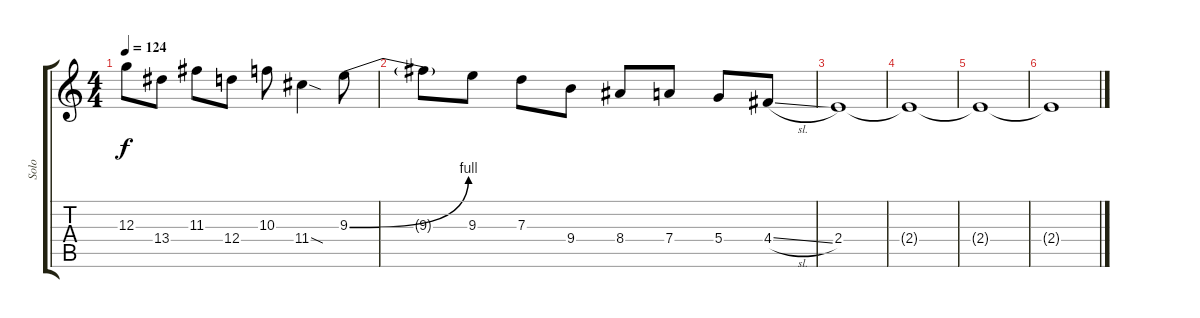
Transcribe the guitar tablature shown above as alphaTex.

\track ("Solo" "Solo") {instrument distortionguitar}
\staff {score tabs}
\tuning (E4 B3 G3 D3 A2 E2) {hide}
\ts (4 4)
\tempo 124
\clef g2
\ks c
12.3.8{dy f} 13.4.8 11.3.8 12.4.8 10.3.8 11.4{sod}.4 9.3{be (bend 0 0 60 4)}.8 |
9.3{t}.8 9.3.8 7.3.8 9.4.8 8.4.8 7.4.8 5.4.8 4.4{sl}.8 |
2.4.1 |
2.4{t}.1 |
2.4{t}.1 |
2.4{t}.1
